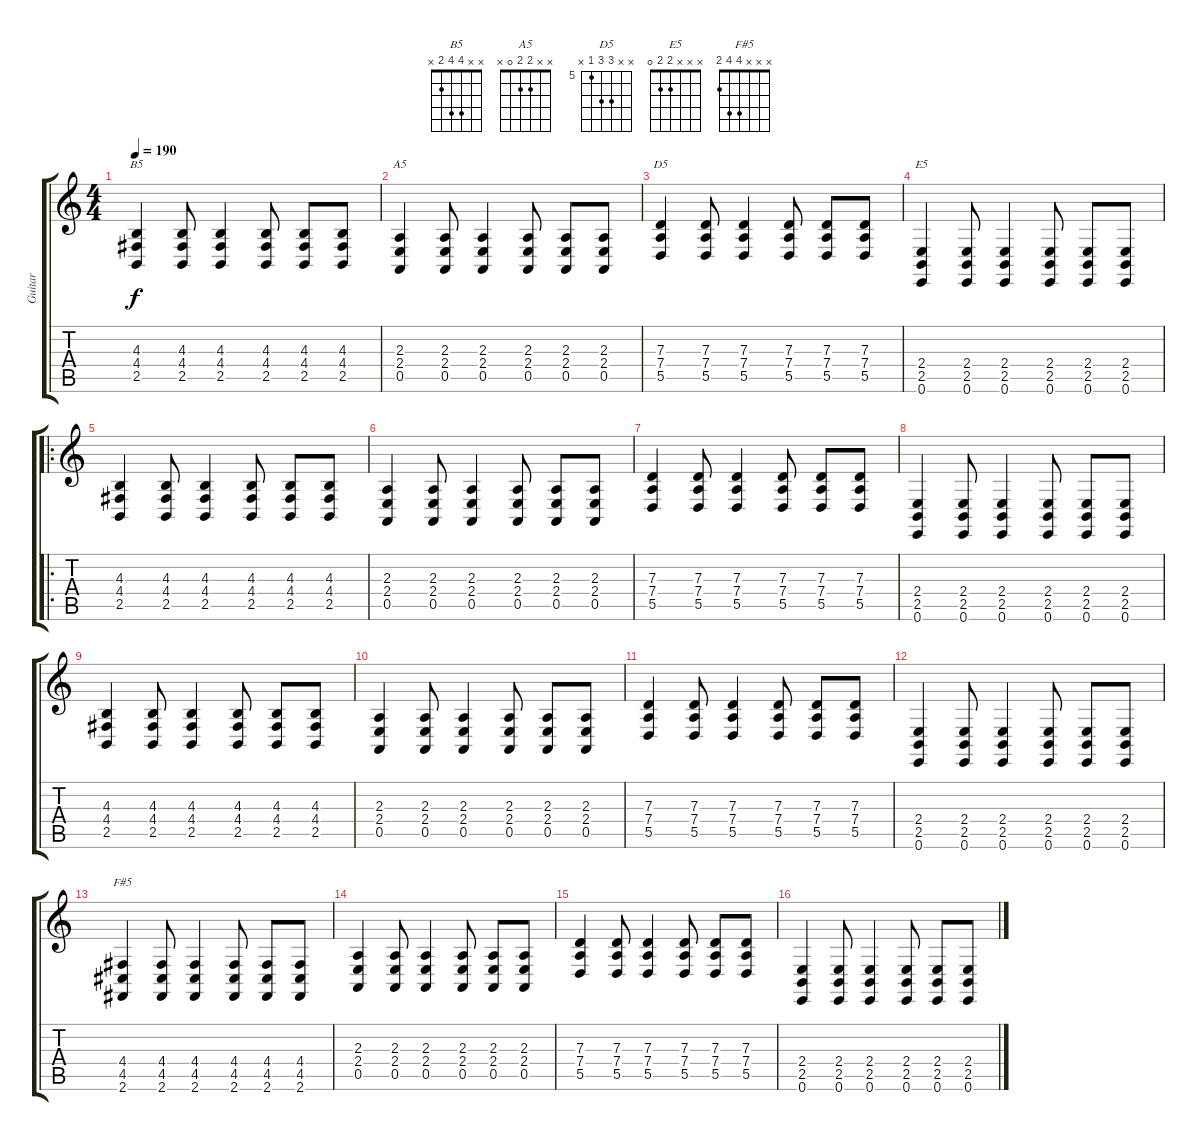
\track ("Guitar" "Guitar") {instrument lead2sawtooth}
\staff {score tabs}
\tuning (E4 B3 G3 D3 A2 E2) {hide}
\chord ("B5" x x 4 4 2 x)
\chord ("A5" x x 2 2 0 x)
\chord ("D5" x x 7 7 5 x) {firstfret 5}
\chord ("E5" x x x 2 2 0)
\chord ("F#5" x x x 4 4 2)
\ts (4 4)
\tempo 190
\clef g2
\ks c
(4.3 4.4 2.5).4{ch "B5" dy f instrument lead2sawtooth} (4.3 4.4 2.5).8 (4.3 4.4 2.5).4 (4.3 4.4 2.5).8 (4.3 4.4 2.5).8 (4.3 4.4 2.5).8 |
(2.3 2.4 0.5).4{ch "A5"} (2.3 2.4 0.5).8 (2.3 2.4 0.5).4 (2.3 2.4 0.5).8 (2.3 2.4 0.5).8 (2.3 2.4 0.5).8 |
(7.3 7.4 5.5).4{ch "D5"} (7.3 7.4 5.5).8 (7.3 7.4 5.5).4 (7.3 7.4 5.5).8 (7.3 7.4 5.5).8 (7.3 7.4 5.5).8 |
(2.4 2.5 0.6).4{ch "E5"} (2.4 2.5 0.6).8 (2.4 2.5 0.6).4 (2.4 2.5 0.6).8 (2.4 2.5 0.6).8 (2.4 2.5 0.6).8 |
\ro
(4.3 4.4 2.5).4 (4.3 4.4 2.5).8 (4.3 4.4 2.5).4 (4.3 4.4 2.5).8 (4.3 4.4 2.5).8 (4.3 4.4 2.5).8 |
(2.3 2.4 0.5).4 (2.3 2.4 0.5).8 (2.3 2.4 0.5).4 (2.3 2.4 0.5).8 (2.3 2.4 0.5).8 (2.3 2.4 0.5).8 |
(7.3 7.4 5.5).4 (7.3 7.4 5.5).8 (7.3 7.4 5.5).4 (7.3 7.4 5.5).8 (7.3 7.4 5.5).8 (7.3 7.4 5.5).8 |
(2.4 2.5 0.6).4 (2.4 2.5 0.6).8 (2.4 2.5 0.6).4 (2.4 2.5 0.6).8 (2.4 2.5 0.6).8 (2.4 2.5 0.6).8 |
(4.3 4.4 2.5).4 (4.3 4.4 2.5).8 (4.3 4.4 2.5).4 (4.3 4.4 2.5).8 (4.3 4.4 2.5).8 (4.3 4.4 2.5).8 |
(2.3 2.4 0.5).4 (2.3 2.4 0.5).8 (2.3 2.4 0.5).4 (2.3 2.4 0.5).8 (2.3 2.4 0.5).8 (2.3 2.4 0.5).8 |
(7.3 7.4 5.5).4 (7.3 7.4 5.5).8 (7.3 7.4 5.5).4 (7.3 7.4 5.5).8 (7.3 7.4 5.5).8 (7.3 7.4 5.5).8 |
(2.4 2.5 0.6).4 (2.4 2.5 0.6).8 (2.4 2.5 0.6).4 (2.4 2.5 0.6).8 (2.4 2.5 0.6).8 (2.4 2.5 0.6).8 |
(4.4 4.5 2.6).4{ch "F#5"} (4.4 4.5 2.6).8 (4.4 4.5 2.6).4 (4.4 4.5 2.6).8 (4.4 4.5 2.6).8 (4.4 4.5 2.6).8 |
(2.3 2.4 0.5).4 (2.3 2.4 0.5).8 (2.3 2.4 0.5).4 (2.3 2.4 0.5).8 (2.3 2.4 0.5).8 (2.3 2.4 0.5).8 |
(7.3 7.4 5.5).4 (7.3 7.4 5.5).8 (7.3 7.4 5.5).4 (7.3 7.4 5.5).8 (7.3 7.4 5.5).8 (7.3 7.4 5.5).8 |
(2.4 2.5 0.6).4 (2.4 2.5 0.6).8 (2.4 2.5 0.6).4 (2.4 2.5 0.6).8 (2.4 2.5 0.6).8 (2.4 2.5 0.6).8
